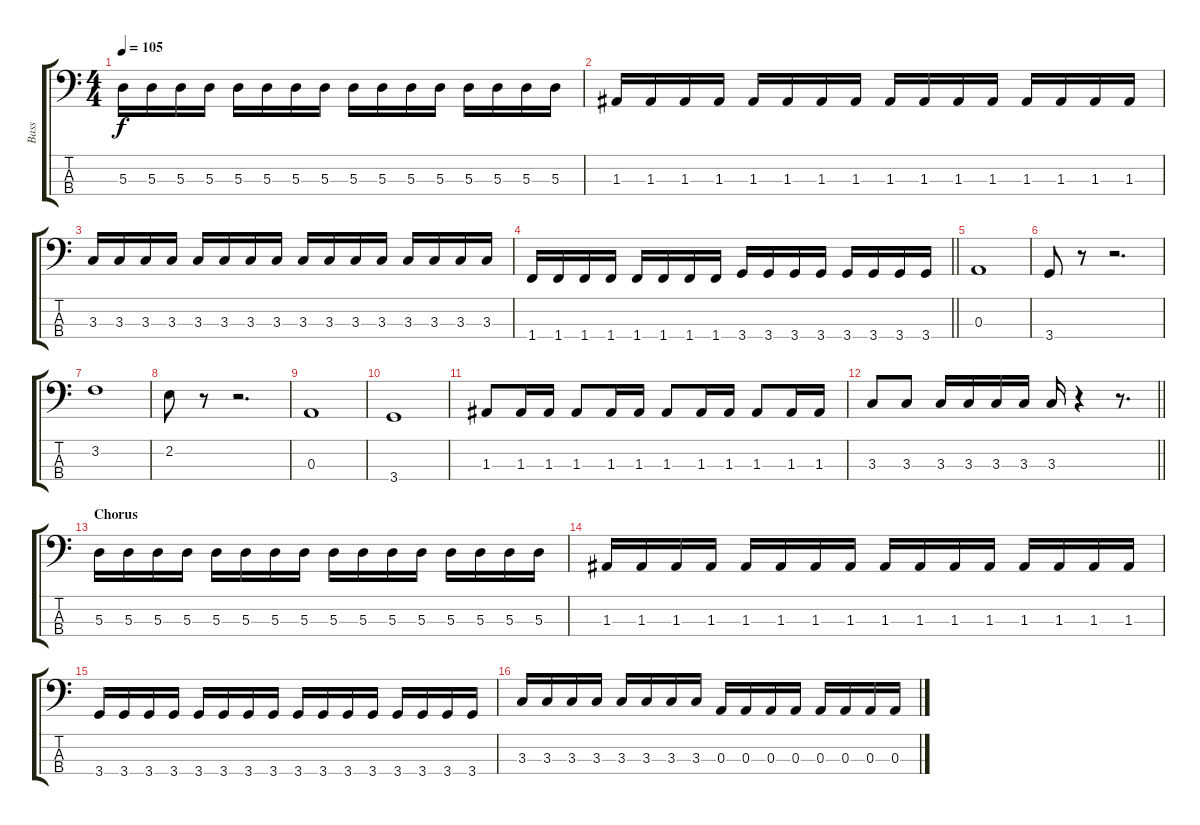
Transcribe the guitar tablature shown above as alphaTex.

\track ("Bass" "Bass") {instrument electricbassfinger}
\staff {score tabs}
\tuning (G2 D2 A1 E1) {hide}
\ts (4 4)
\tempo 105
\clef f4
\ks c
5.3.16{dy f} 5.3.16 5.3.16 5.3.16 5.3.16 5.3.16 5.3.16 5.3.16 5.3.16 5.3.16 5.3.16 5.3.16 5.3.16 5.3.16 5.3.16 5.3.16 |
1.3.16 1.3.16 1.3.16 1.3.16 1.3.16 1.3.16 1.3.16 1.3.16 1.3.16 1.3.16 1.3.16 1.3.16 1.3.16 1.3.16 1.3.16 1.3.16 |
3.3.16 3.3.16 3.3.16 3.3.16 3.3.16 3.3.16 3.3.16 3.3.16 3.3.16 3.3.16 3.3.16 3.3.16 3.3.16 3.3.16 3.3.16 3.3.16 |
\barLineRight lightlight
1.4.16 1.4.16 1.4.16 1.4.16 1.4.16 1.4.16 1.4.16 1.4.16 3.4.16 3.4.16 3.4.16 3.4.16 3.4.16 3.4.16 3.4.16 3.4.16 |
0.3.1 |
3.4.8 r.8 r.2{d} |
3.2.1 |
2.2.8 r.8 r.2{d} |
0.3.1 |
3.4.1 |
1.3.8 1.3.16 1.3.16 1.3.8 1.3.16 1.3.16 1.3.8 1.3.16 1.3.16 1.3.8 1.3.16 1.3.16 |
\barLineRight lightlight
3.3.8 3.3.8 3.3.16 3.3.16 3.3.16 3.3.16 3.3.16 r.4 r.8{d} |
\section ("" "Chorus")
5.3.16 5.3.16 5.3.16 5.3.16 5.3.16 5.3.16 5.3.16 5.3.16 5.3.16 5.3.16 5.3.16 5.3.16 5.3.16 5.3.16 5.3.16 5.3.16 |
1.3.16 1.3.16 1.3.16 1.3.16 1.3.16 1.3.16 1.3.16 1.3.16 1.3.16 1.3.16 1.3.16 1.3.16 1.3.16 1.3.16 1.3.16 1.3.16 |
3.4.16 3.4.16 3.4.16 3.4.16 3.4.16 3.4.16 3.4.16 3.4.16 3.4.16 3.4.16 3.4.16 3.4.16 3.4.16 3.4.16 3.4.16 3.4.16 |
3.3.16 3.3.16 3.3.16 3.3.16 3.3.16 3.3.16 3.3.16 3.3.16 0.3.16 0.3.16 0.3.16 0.3.16 0.3.16 0.3.16 0.3.16 0.3.16
